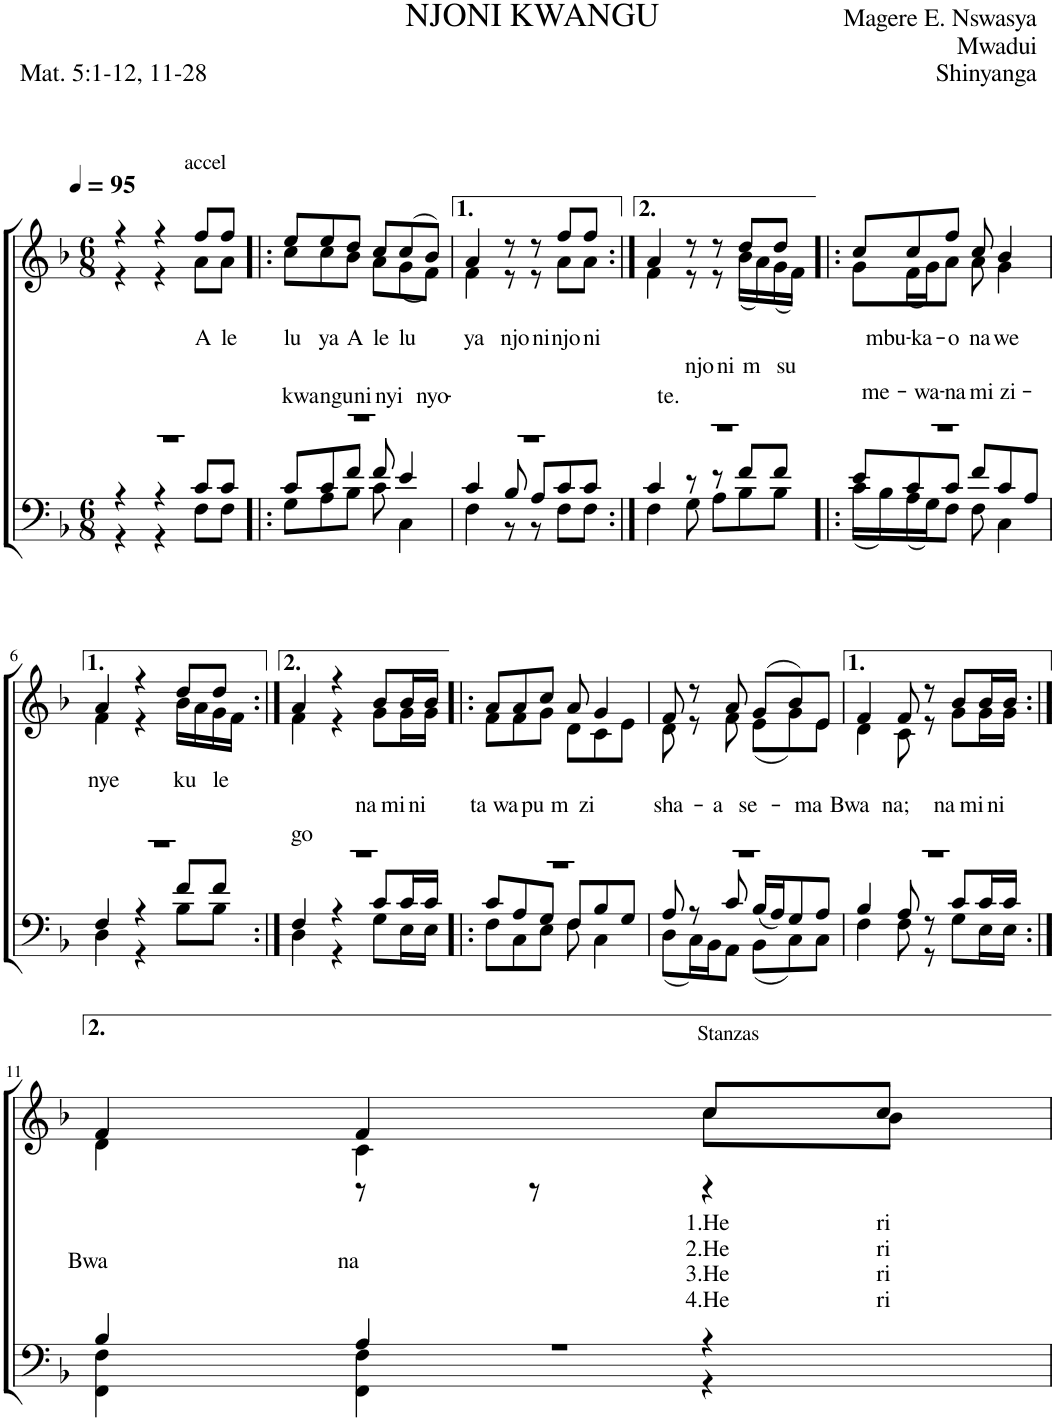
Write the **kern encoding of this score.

**kern	**text	**text	**kern	**text	**text	**text	**text	**text
*part2	*part2	*part2	*part1	*part1	*part1	*part1	*part1	*part1
*staff2	*staff2	*staff2	*staff1	*staff1	*staff1	*staff1	*staff1	*staff1
*I"Tenor/Bass	*	*	*I"Soprano/Alto	*	*	*	*	*
*I'Tba	*	*	*	*	*	*	*	*
*clefF4	*	*	*clefG2	*	*	*	*	*
*	*	*	*Trd1c2	*	*	*	*	*
*k[b-]	*	*	*k[b-]	*	*	*	*	*
*M6/8	*	*	*M6/8	*	*	*	*	*
=1	=1	=1	=1	=1	=1	=1	=1	=1
*^	*	*	*^	*	*	*	*	*
*	*^	*	*	*	*	*	*	*	*	*
2.r	4r	4r	.	.	4r	4r	.	.	.	.	.
.	4r	4r	.	.	4r	4r	.	.	.	.	.
*	*	*	*	*	*MM95	*	*	*	*	*	*
!	!	!	!	!	!LO:TX:a:t=accel	!	!	!	!	!	!
!	!	!	!LO:LY:a	!	!	!	!	!	!	!	!
.	8c/L	8F\L	A	.	8ff/L	8a\L	.	.	.	.	.
!	!	!	!LO:LY:a	!	!	!	!	!	!	!	!
.	8c/J	8F\J	le	.	8ff/J	8a\J	.	.	.	.	.
=2!|:	=2!|:	=2!|:	=2!|:	=2!|:	=2!|:	=2!|:	=2!|:	=2!|:	=2!|:	=2!|:	=2!|:
!	!	!	!LO:LY:a	!LO:LY:a	!	!	!	!	!	!	!
2.r	8c/L	8G\L	lu	kwa	8ee/L	8cc\L	.	.	.	.	.
!	!	!	!LO:LY:a	!LO:LY:a	!	!	!	!	!	!	!
.	8c/	8A\	ya	ngu	8ee/	8cc\	.	.	.	.	.
!	!	!	!LO:LY:a	!LO:LY:a	!	!	!	!	!	!	!
.	8f/J	8B-\J	A	ni	8dd/J	8b-\J	.	.	.	.	.
!	!	!	!LO:LY:a	!LO:LY:a	!	!	!	!	!	!	!
.	8f/	8c\	le	nyi	8cc/L	8a\L	.	.	.	.	.
!	!	!	!LO:LY:a	!LO:LY:a	!	!	!	!	!	!	!
.	4e/	4C\	lu	nyo-	(8cc/	(8g\	.	.	.	.	.
.	.	.	.	.	8b-/J)	8f\J)	.	.	.	.	.
=3	=3	=3	=3	=3	=3	=3	=3	=3	=3	=3	=3
!	!	!	!LO:LY:a	!	!	!	!	!	!	!	!
2.r	4c/	4F\	ya	.	4a/	4f\	.	.	.	.	.
!	!	!	!LO:LY:a	!	!	!	!	!	!	!	!
.	8B-/	8r	njo	.	8r	8r	.	.	.	.	.
!	!	!	!LO:LY:a	!	!	!	!	!	!	!	!
.	8A/L	8r	ni	.	8r	8r	.	.	.	.	.
!	!	!	!LO:LY:a	!	!	!	!	!	!	!	!
.	8c/	8F\L	njo	.	8ff/L	8a\L	.	.	.	.	.
!	!	!	!LO:LY:a	!	!	!	!	!	!	!	!
.	8c/J	8F\J	ni	.	8ff/J	8a\J	.	.	.	.	.
=4:|!	=4:|!	=4:|!	=4:|!	=4:|!	=4:|!	=4:|!	=4:|!	=4:|!	=4:|!	=4:|!	=4:|!
!	!	!	!	!LO:LY:a	!	!	!	!	!	!	!
2.r	4c/	4F\	.	-te.	4a/	4f\	.	.	.	.	.
!	!	!	!LO:LY:a	!	!	!	!	!	!	!	!
.	8r	8G\	njo	.	8r	8r	.	.	.	.	.
!	!	!	!LO:LY:a	!	!	!	!	!	!	!	!
.	8r	8A\L	ni	.	8r	8r	.	.	.	.	.
!	!	!	!LO:LY:a	!	!	!	!	!	!	!	!
.	8f/L	8B-\	m	.	8dd/L	(16b-\LL	.	.	.	.	.
.	.	.	.	.	.	16a\)	.	.	.	.	.
!	!	!	!LO:LY:a	!	!	!	!	!	!	!	!
.	8f/J	8B-\J	su	.	8dd/J	(16g\	.	.	.	.	.
.	.	.	.	.	.	16f\JJ)	.	.	.	.	.
=5!|:	=5!|:	=5!|:	=5!|:	=5!|:	=5!|:	=5!|:	=5!|:	=5!|:	=5!|:	=5!|:	=5!|:
!	!	!	!LO:LY:a	!LO:LY:a	!	!	!	!	!	!	!
2.r	8e/L	(16c\LL	mbu-	me-	8cc/L	8g\L	.	.	.	.	.
.	.	16B-\)	.	.	.	.	.	.	.	.	.
!	!	!	!LO:LY:a	!LO:LY:a	!	!	!	!	!	!	!
.	8c/	(16A\	-ka-	-wa-	8cc/	(16f\L	.	.	.	.	.
.	.	16G\J)	.	.	.	16g\J)	.	.	.	.	.
!	!	!	!LO:LY:a	!LO:LY:a	!	!	!	!	!	!	!
.	8c/J	8F\J	-o	-na	8ff/J	8a\J	.	.	.	.	.
!	!	!	!LO:LY:a	!LO:LY:a	!	!	!	!	!	!	!
.	8f/L	8F\	na	mi	8cc/	8a\	.	.	.	.	.
!	!	!	!LO:LY:a	!LO:LY:a	!	!	!	!	!	!	!
.	8c/	4C\	we	zi-	4b-/	4g\	.	.	.	.	.
.	8A/J	.	.	.	.	.	.	.	.	.	.
!!LO:LB:g=z	!!
=6	=6	=6	=6	=6	=6	=6	=6	=6	=6	=6	=6
!	!	!	!LO:LY:a	!	!	!	!	!	!	!	!
2.r	4F/	4D\	nye	.	4a/	4f\	.	.	.	.	.
.	4r	4r	.	.	4r	4r	.	.	.	.	.
!	!	!	!LO:LY:a	!	!	!	!	!	!	!	!
.	8f/L	8B-\L	ku	.	8dd/L	16b-\LL	.	.	.	.	.
.	.	.	.	.	.	16a\	.	.	.	.	.
!	!	!	!LO:LY:a	!	!	!	!	!	!	!	!
.	8f/J	8B-\J	le	.	8dd/J	16g\	.	.	.	.	.
.	.	.	.	.	.	16f\JJ	.	.	.	.	.
=7:|!	=7:|!	=7:|!	=7:|!	=7:|!	=7:|!	=7:|!	=7:|!	=7:|!	=7:|!	=7:|!	=7:|!
!	!	!	!	!LO:LY:a	!	!	!	!	!	!	!
2.r	4F/	4D\	.	-go	4a/	4f\	.	.	.	.	.
.	4r	4r	.	.	4r	4r	.	.	.	.	.
!	!	!	!LO:LY:a	!	!	!	!	!	!	!	!
.	8c/L	8G\L	na	.	8b-/L	8g\L	.	.	.	.	.
!	!	!	!LO:LY:a	!	!	!	!	!	!	!	!
.	16c/L	16E\L	mi	.	16b-/L	16g\L	.	.	.	.	.
!	!	!	!LO:LY:a	!	!	!	!	!	!	!	!
.	16c/JJ	16E\JJ	ni	.	16b-/JJ	16g\JJ	.	.	.	.	.
=8!|:	=8!|:	=8!|:	=8!|:	=8!|:	=8!|:	=8!|:	=8!|:	=8!|:	=8!|:	=8!|:	=8!|:
!	!	!	!LO:LY:a	!	!	!	!	!	!	!	!
2.r	8c/L	8F\L	ta	.	8a/L	8f\L	.	.	.	.	.
!	!	!	!LO:LY:a	!	!	!	!	!	!	!	!
.	8A/	8C\	wa	.	8a/	8f\	.	.	.	.	.
!	!	!	!LO:LY:a	!	!	!	!	!	!	!	!
.	8G/J	8E\J	pu	.	8cc/J	8g\J	.	.	.	.	.
!	!	!	!LO:LY:a	!	!	!	!	!	!	!	!
.	8F/L	8F\	m	.	8a/	8d\L	.	.	.	.	.
!	!	!	!LO:LY:a	!	!	!	!	!	!	!	!
.	8B-/	4C\	zi	.	4g/	8c\	.	.	.	.	.
.	8G/J	.	.	.	.	8e\J	.	.	.	.	.
=9	=9	=9	=9	=9	=9	=9	=9	=9	=9	=9	=9
!	!	!	!LO:LY:a	!	!	!	!	!	!	!	!
2.r	8A/	(8D\L	sha-	.	8f/	8d\	.	.	.	.	.
.	8r	16C\L)	.	.	8r	8r	.	.	.	.	.
.	.	16BB-\J	.	.	.	.	.	.	.	.	.
!	!	!	!LO:LY:a	!	!	!	!	!	!	!	!
.	8c/	8AA\J	-a	.	8a/	8f\	.	.	.	.	.
!	!	!	!LO:LY:a	!	!	!	!	!	!	!	!
.	(16B-/LL	(8BB-\L	se-	.	(8g/L	(8e\L	.	.	.	.	.
.	16A/J)	.	.	.	.	.	.	.	.	.	.
.	8G/	8C\)	.	.	8b-/)	8g\)	.	.	.	.	.
!	!	!	!LO:LY:a	!	!	!	!	!	!	!	!
.	8A/J	8C\J	-ma	.	8e/J	8e\J	.	.	.	.	.
=10	=10	=10	=10	=10	=10	=10	=10	=10	=10	=10	=10
!	!	!	!LO:LY:a	!	!	!	!	!	!	!	!
2.r	4B-/	4F\	Bwa	.	4f/	4d\	.	.	.	.	.
!	!	!	!LO:LY:a	!	!	!	!	!	!	!	!
.	8A/	8F\	na;	.	8f/	8c\	.	.	.	.	.
.	8r	8r	.	.	8r	8r	.	.	.	.	.
!	!	!	!LO:LY:a	!	!	!	!	!	!	!	!
.	8c/L	8G\L	na	.	8b-/L	8g\L	.	.	.	.	.
!	!	!	!LO:LY:a	!	!	!	!	!	!	!	!
.	16c/L	16E\L	mi	.	16b-/L	16g\L	.	.	.	.	.
!	!	!	!LO:LY:a	!	!	!	!	!	!	!	!
.	16c/JJ	16E\JJ	ni	.	16b-/JJ	16g\JJ	.	.	.	.	.
!!LO:LB:g=z
=11:|!	=11:|!	=11:|!	=11:|!	=11:|!	=11:|!	=11:|!	=11:|!	=11:|!	=11:|!	=11:|!	=11:|!
!	!	!	!LO:LY:a	!	!	!	!	!	!	!	!
*	*	*	*	*	*	*^	*	*	*	*	*
2.r	4B-/	4FF\ 4F\	Bwa	.	4f/	4d\	4ryy	.	.	.	.	.
!	!	!	!LO:LY:a	!	!	!	!	!	!	!	!	!
.	4A/	4FF\ 4F\	na	.	4f/	4c\	8r	.	.	.	.	.
.	.	.	.	.	.	.	8r	.	.	.	.	.
!	!	!	!	!	!LO:TX:a:t=Stanzas	!	!	!	!	!	!	!
!	!	!	!	!	!	!	!	!	!LO:LY:b	!LO:LY:b	!LO:LY:b	!LO:LY:b
.	4r	4r	.	.	8cc/L	8cc\L	4r	.	1.He	2.He	3.He	4.He
!	!	!	!	!	!	!	!	!	!LO:LY:b	!LO:LY:b	!LO:LY:b	!LO:LY:b
.	.	.	.	.	8cc/J	8b-\J	.	.	ri	ri	ri	ri
*v	*v	*v	*	*	*	*	*	*	*	*	*	*
*	*	*	*v	*v	*v	*	*	*	*	*
=	=	=	=	=	=	=	=	=
*-	*-	*-	*-	*-	*-	*-	*-	*-
